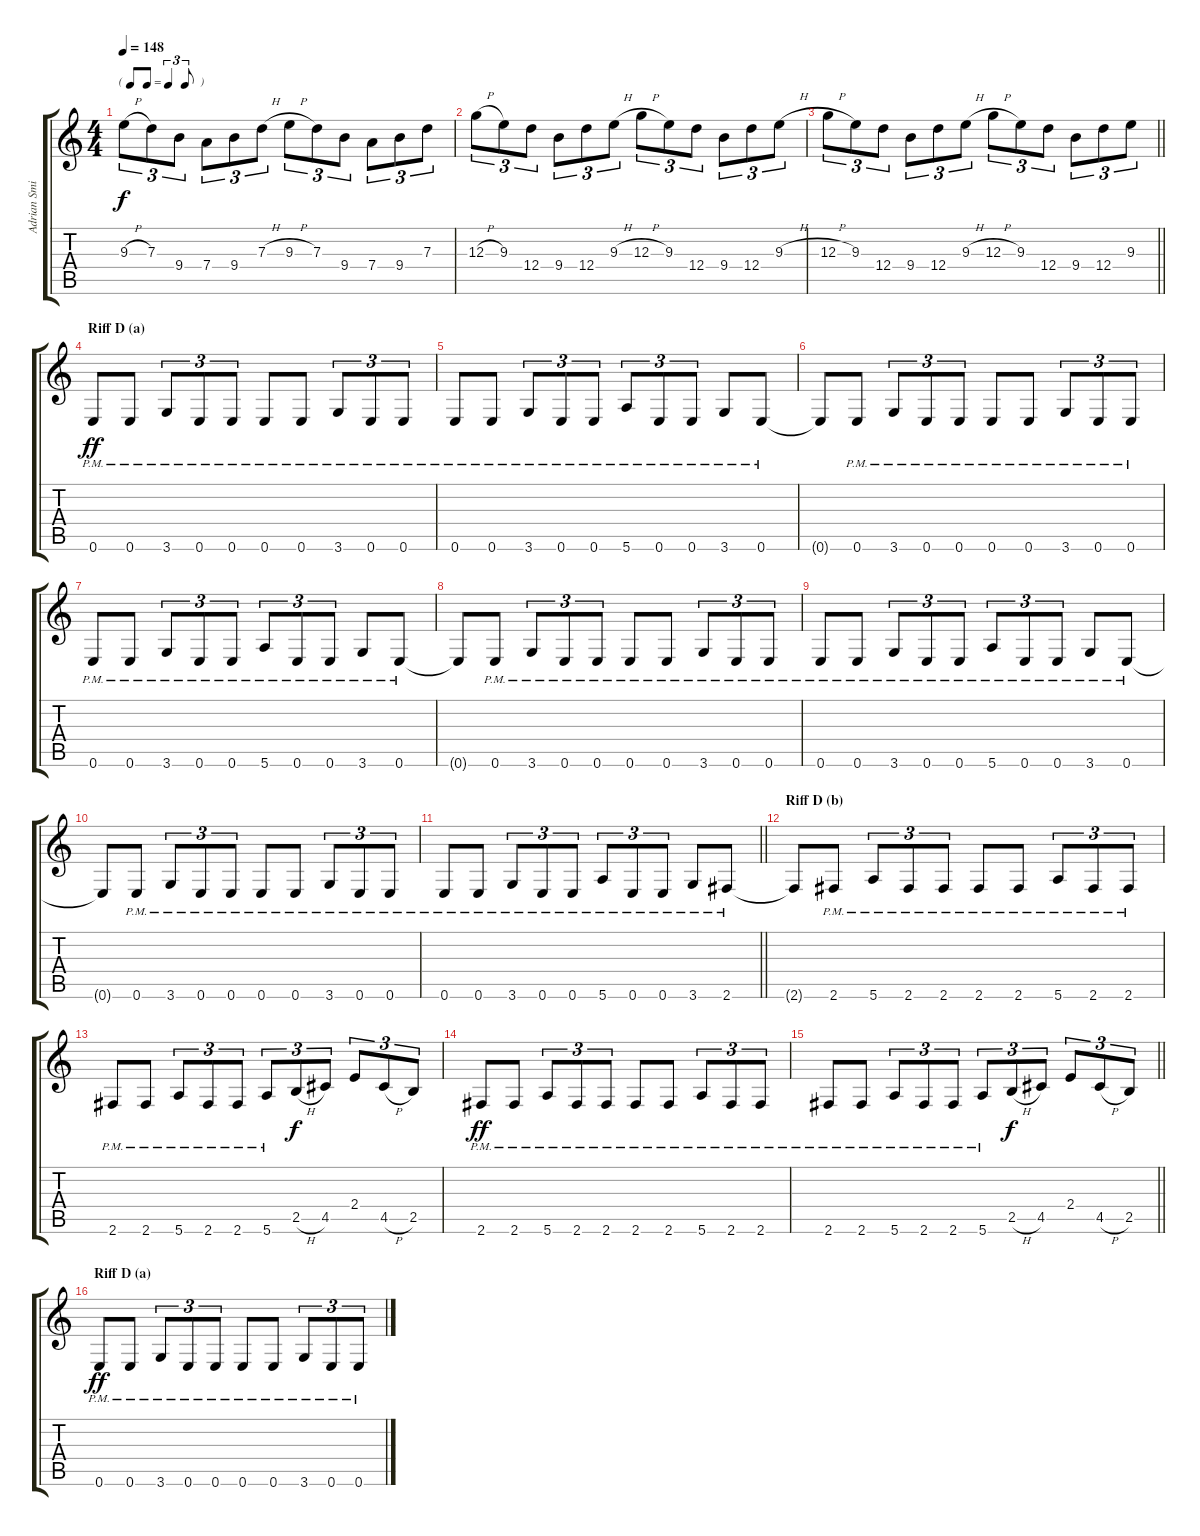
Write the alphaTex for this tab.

\track ("Adrian Smith" "Adrian Smi") {instrument overdrivenguitar}
\staff {score tabs}
\tuning (E4 B3 G3 D3 A2 E2) {hide}
\ts (4 4)
\tf triplet8th
\tempo 148
\clef g2
\ks c
9.3{h}.8{tu (3 2) dy f} 7.3.8{tu (3 2)} 9.4.8{tu (3 2)} 7.4.8{tu (3 2)} 9.4.8{tu (3 2)} 7.3{h}.8{tu (3 2)} 9.3{h}.8{tu (3 2)} 7.3.8{tu (3 2)} 9.4.8{tu (3 2)} 7.4.8{tu (3 2)} 9.4.8{tu (3 2)} 7.3.8{tu (3 2)} |
12.3{h}.8{tu (3 2)} 9.3.8{tu (3 2)} 12.4.8{tu (3 2)} 9.4.8{tu (3 2)} 12.4.8{tu (3 2)} 9.3{h}.8{tu (3 2)} 12.3{h}.8{tu (3 2)} 9.3.8{tu (3 2)} 12.4.8{tu (3 2)} 9.4.8{tu (3 2)} 12.4.8{tu (3 2)} 9.3{h}.8{tu (3 2)} |
\barLineRight lightlight
12.3{h}.8{tu (3 2)} 9.3.8{tu (3 2)} 12.4.8{tu (3 2)} 9.4.8{tu (3 2)} 12.4.8{tu (3 2)} 9.3{h}.8{tu (3 2)} 12.3{h}.8{tu (3 2)} 9.3.8{tu (3 2)} 12.4.8{tu (3 2)} 9.4.8{tu (3 2)} 12.4.8{tu (3 2)} 9.3.8{tu (3 2)} |
\section ("" "Riff D (a)")
0.6{pm}.8{dy ff} 0.6{pm}.8 3.6{pm}.8{tu (3 2)} 0.6{pm}.8{tu (3 2)} 0.6{pm}.8{tu (3 2)} 0.6{pm}.8 0.6{pm}.8 3.6{pm}.8{tu (3 2)} 0.6{pm}.8{tu (3 2)} 0.6{pm}.8{tu (3 2)} |
0.6{pm}.8 0.6{pm}.8 3.6{pm}.8{tu (3 2)} 0.6{pm}.8{tu (3 2)} 0.6{pm}.8{tu (3 2)} 5.6{pm}.8{tu (3 2)} 0.6{pm}.8{tu (3 2)} 0.6{pm}.8{tu (3 2)} 3.6{pm}.8 0.6{pm}.8 |
0.6{t}.8 0.6{pm}.8 3.6{pm}.8{tu (3 2)} 0.6{pm}.8{tu (3 2)} 0.6{pm}.8{tu (3 2)} 0.6{pm}.8 0.6{pm}.8 3.6{pm}.8{tu (3 2)} 0.6{pm}.8{tu (3 2)} 0.6{pm}.8{tu (3 2)} |
0.6{pm}.8 0.6{pm}.8 3.6{pm}.8{tu (3 2)} 0.6{pm}.8{tu (3 2)} 0.6{pm}.8{tu (3 2)} 5.6{pm}.8{tu (3 2)} 0.6{pm}.8{tu (3 2)} 0.6{pm}.8{tu (3 2)} 3.6{pm}.8 0.6{pm}.8 |
0.6{t}.8 0.6{pm}.8 3.6{pm}.8{tu (3 2)} 0.6{pm}.8{tu (3 2)} 0.6{pm}.8{tu (3 2)} 0.6{pm}.8 0.6{pm}.8 3.6{pm}.8{tu (3 2)} 0.6{pm}.8{tu (3 2)} 0.6{pm}.8{tu (3 2)} |
0.6{pm}.8 0.6{pm}.8 3.6{pm}.8{tu (3 2)} 0.6{pm}.8{tu (3 2)} 0.6{pm}.8{tu (3 2)} 5.6{pm}.8{tu (3 2)} 0.6{pm}.8{tu (3 2)} 0.6{pm}.8{tu (3 2)} 3.6{pm}.8 0.6{pm}.8 |
0.6{t}.8 0.6{pm}.8 3.6{pm}.8{tu (3 2)} 0.6{pm}.8{tu (3 2)} 0.6{pm}.8{tu (3 2)} 0.6{pm}.8 0.6{pm}.8 3.6{pm}.8{tu (3 2)} 0.6{pm}.8{tu (3 2)} 0.6{pm}.8{tu (3 2)} |
\barLineRight lightlight
0.6{pm}.8 0.6{pm}.8 3.6{pm}.8{tu (3 2)} 0.6{pm}.8{tu (3 2)} 0.6{pm}.8{tu (3 2)} 5.6{pm}.8{tu (3 2)} 0.6{pm}.8{tu (3 2)} 0.6{pm}.8{tu (3 2)} 3.6{pm}.8 2.6{pm}.8 |
\section ("" "Riff D (b)")
2.6{t}.8 2.6{pm}.8 5.6{pm}.8{tu (3 2)} 2.6{pm}.8{tu (3 2)} 2.6{pm}.8{tu (3 2)} 2.6{pm}.8 2.6{pm}.8 5.6{pm}.8{tu (3 2)} 2.6{pm}.8{tu (3 2)} 2.6{pm}.8{tu (3 2)} |
2.6{pm}.8 2.6{pm}.8 5.6{pm}.8{tu (3 2)} 2.6{pm}.8{tu (3 2)} 2.6{pm}.8{tu (3 2)} 5.6{pm}.8{tu (3 2)} 2.5{h}.8{tu (3 2) dy f} 4.5.8{tu (3 2)} 2.4.8{tu (3 2)} 4.5{h}.8{tu (3 2)} 2.5.8{tu (3 2)} |
2.6{pm}.8{dy ff} 2.6{pm}.8 5.6{pm}.8{tu (3 2)} 2.6{pm}.8{tu (3 2)} 2.6{pm}.8{tu (3 2)} 2.6{pm}.8 2.6{pm}.8 5.6{pm}.8{tu (3 2)} 2.6{pm}.8{tu (3 2)} 2.6{pm}.8{tu (3 2)} |
\barLineRight lightlight
2.6{pm}.8 2.6{pm}.8 5.6{pm}.8{tu (3 2)} 2.6{pm}.8{tu (3 2)} 2.6{pm}.8{tu (3 2)} 5.6{pm}.8{tu (3 2)} 2.5{h}.8{tu (3 2) dy f} 4.5.8{tu (3 2)} 2.4.8{tu (3 2)} 4.5{h}.8{tu (3 2)} 2.5.8{tu (3 2)} |
\section ("" "Riff D (a)")
0.6{pm}.8{dy ff} 0.6{pm}.8 3.6{pm}.8{tu (3 2)} 0.6{pm}.8{tu (3 2)} 0.6{pm}.8{tu (3 2)} 0.6{pm}.8 0.6{pm}.8 3.6{pm}.8{tu (3 2)} 0.6{pm}.8{tu (3 2)} 0.6{pm}.8{tu (3 2)}
